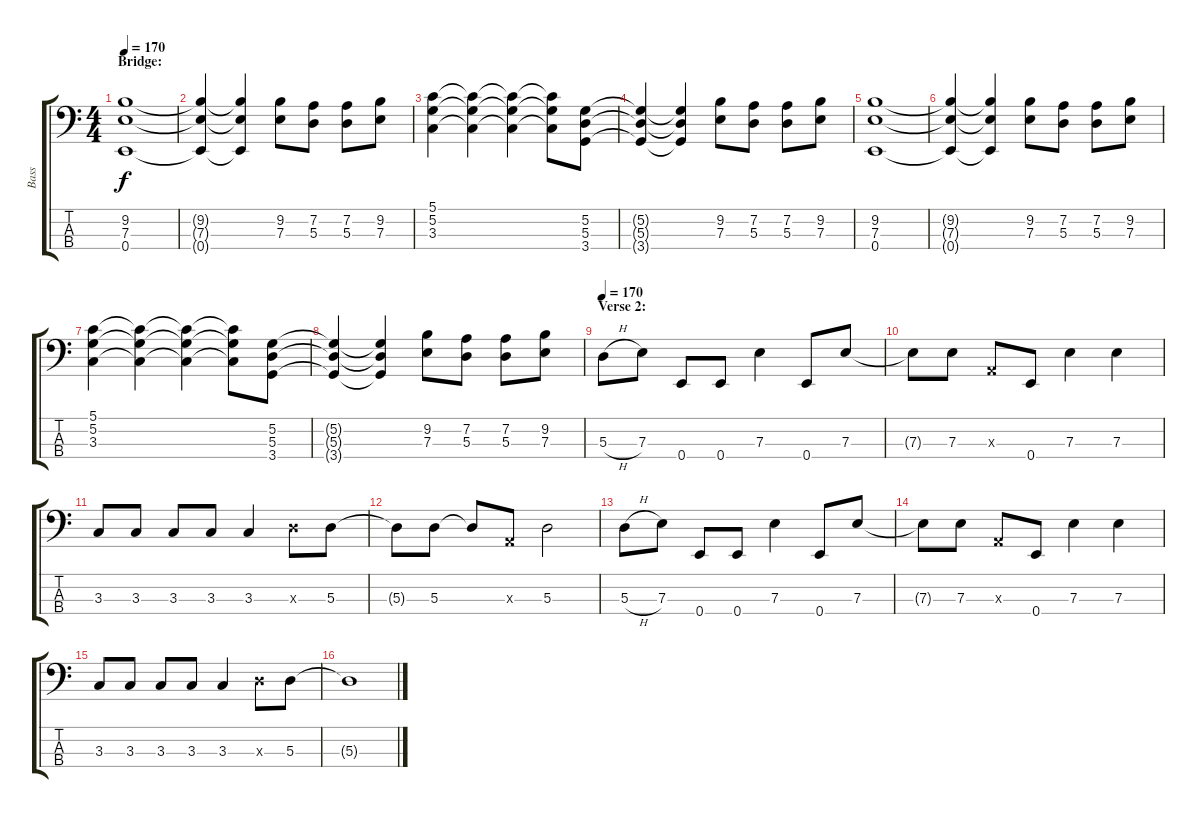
\track ("Bass" "Bass") {instrument electricbasspick}
\staff {score tabs}
\tuning (G2 D2 A1 E1) {hide}
\ts (4 4)
\section ("" "Bridge:")
\tempo 170
\clef f4
\ks c
(9.2 7.3 0.4).1{dy f} |
(9.2{t} 7.3{t} 0.4{t}).4 (9.2{t} 7.3{t} 0.4{t}).4 (9.2 7.3).8 (7.2 5.3).8 (7.2 5.3).8 (9.2 7.3).8 |
(5.1 5.2 3.3).4 (5.1{t} 5.2{t} 3.3{t}).4 (5.1{t} 5.2{t} 3.3{t}).4 (5.1{t} 5.2{t} 3.3{t}).8 (5.2 5.3 3.4).8 |
(5.2{t} 5.3{t} 3.4{t}).4 (5.2{t} 5.3{t} 3.4{t}).4 (9.2 7.3).8 (7.2 5.3).8 (7.2 5.3).8 (9.2 7.3).8 |
(9.2 7.3 0.4).1 |
(9.2{t} 7.3{t} 0.4{t}).4 (9.2{t} 7.3{t} 0.4{t}).4 (9.2 7.3).8 (7.2 5.3).8 (7.2 5.3).8 (9.2 7.3).8 |
(5.1 5.2 3.3).4 (5.1{t} 5.2{t} 3.3{t}).4 (5.1{t} 5.2{t} 3.3{t}).4 (5.1{t} 5.2{t} 3.3{t}).8 (5.2 5.3 3.4).8 |
(5.2{t} 5.3{t} 3.4{t}).4 (5.2{t} 5.3{t} 3.4{t}).4 (9.2 7.3).8 (7.2 5.3).8 (7.2 5.3).8 (9.2 7.3).8 |
\section ("" "Verse 2:")
\tempo 170
5.3{h}.8 7.3.8 0.4.8 0.4.8 7.3.4 0.4.8 7.3.8 |
7.3{t}.8 7.3.8 0.3{x}.8 0.4.8 7.3.4 7.3.4 |
3.3.8 3.3.8 3.3.8 3.3.8 3.3.4 5.3{x}.8 5.3.8 |
5.3{t}.8 5.3.8 5.3{t}.8 0.3{x}.8 5.3.2 |
5.3{h}.8 7.3.8 0.4.8 0.4.8 7.3.4 0.4.8 7.3.8 |
7.3{t}.8 7.3.8 0.3{x}.8 0.4.8 7.3.4 7.3.4 |
3.3.8 3.3.8 3.3.8 3.3.8 3.3.4 5.3{x}.8 5.3.8 |
5.3{t}.1
